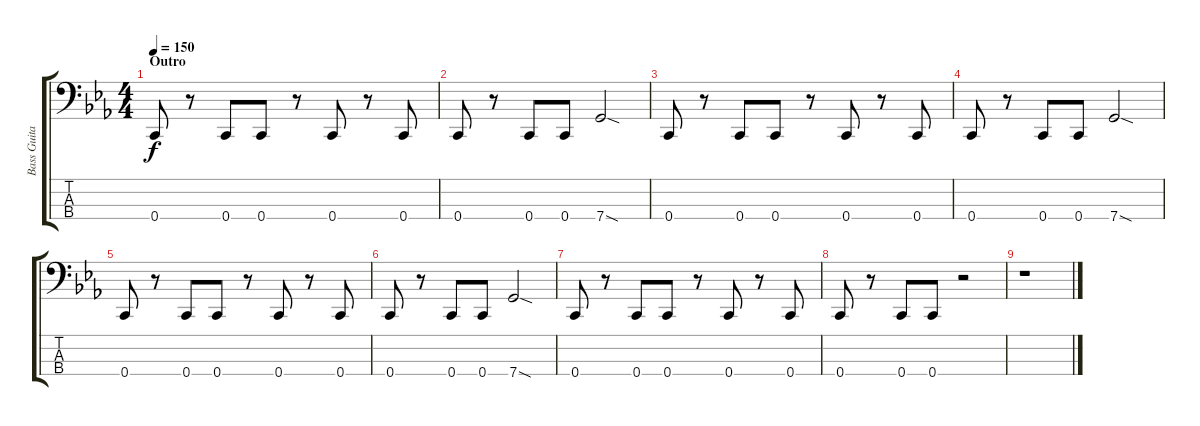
\track ("Bass Guitar" "Bass Guita") {instrument electricbassfinger}
\staff {score tabs}
\tuning (F2 C2 G1 C1) {hide}
\ts (4 4)
\section ("" "Outro")
\tempo 150
\clef f4
\ks eb
0.4.8{dy f} r.8 0.4.8 0.4.8 r.8 0.4.8 r.8 0.4.8 |
0.4.8 r.8 0.4.8 0.4.8 7.4{sod}.2 |
0.4.8 r.8 0.4.8 0.4.8 r.8 0.4.8 r.8 0.4.8 |
0.4.8 r.8 0.4.8 0.4.8 7.4{sod}.2 |
0.4.8 r.8 0.4.8 0.4.8 r.8 0.4.8 r.8 0.4.8 |
0.4.8 r.8 0.4.8 0.4.8 7.4{sod}.2 |
0.4.8 r.8 0.4.8 0.4.8 r.8 0.4.8 r.8 0.4.8 |
0.4.8 r.8 0.4.8 0.4.8 r.2 |
r.1
